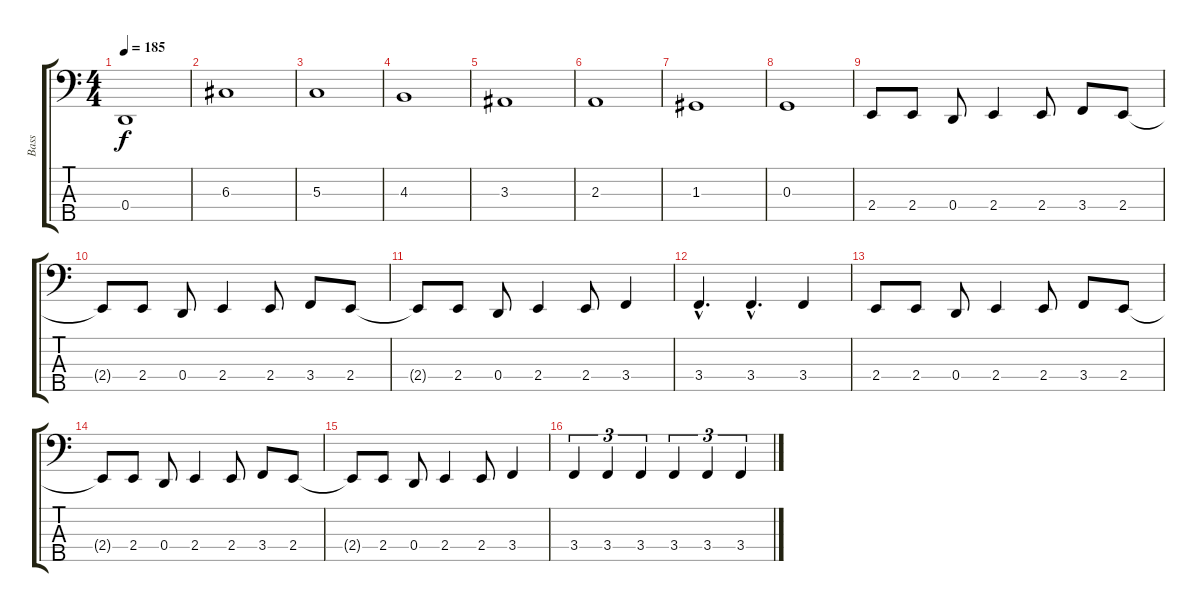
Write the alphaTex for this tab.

\track ("Bass" "Bass") {instrument electricbasspick}
\staff {score tabs}
\tuning (F2 C2 G1 D1 A0) {hide}
\ts (4 4)
\tempo 185
\clef f4
\ks c
0.4.1{dy f} |
6.3.1 |
5.3.1 |
4.3.1 |
3.3.1 |
2.3.1 |
1.3.1 |
0.3.1 |
2.4.8 2.4.8 0.4.8 2.4.4 2.4.8 3.4.8 2.4.8 |
2.4{t}.8 2.4.8 0.4.8 2.4.4 2.4.8 3.4.8 2.4.8 |
2.4{t}.8 2.4.8 0.4.8 2.4.4 2.4.8 3.4.4 |
3.4{hac}.4{d} 3.4{hac}.4{d} 3.4.4 |
2.4.8 2.4.8 0.4.8 2.4.4 2.4.8 3.4.8 2.4.8 |
2.4{t}.8 2.4.8 0.4.8 2.4.4 2.4.8 3.4.8 2.4.8 |
2.4{t}.8 2.4.8 0.4.8 2.4.4 2.4.8 3.4.4 |
3.4.4{tu (3 2)} 3.4.4{tu (3 2)} 3.4.4{tu (3 2)} 3.4.4{tu (3 2)} 3.4.4{tu (3 2)} 3.4.4{tu (3 2)}
